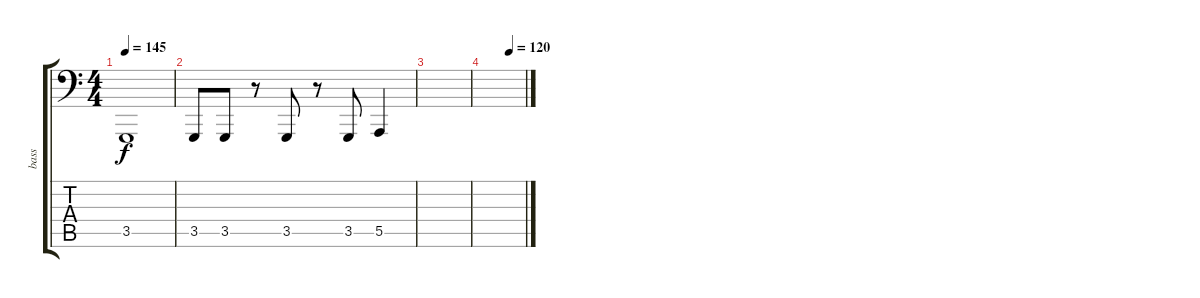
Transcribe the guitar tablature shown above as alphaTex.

\track ("bass" "bass") {instrument lead1square}
\staff {score tabs}
\tuning (C3 G2 D2 A1 E1 B0) {hide}
\ts (4 4)
\tempo 145
\clef f4
\ks c
3.5.1{dy f} |
3.5.8 3.5.8 r.8 3.5.8 r.8 3.5.8 5.5.4 |
|
\tempo (120 0.625)
